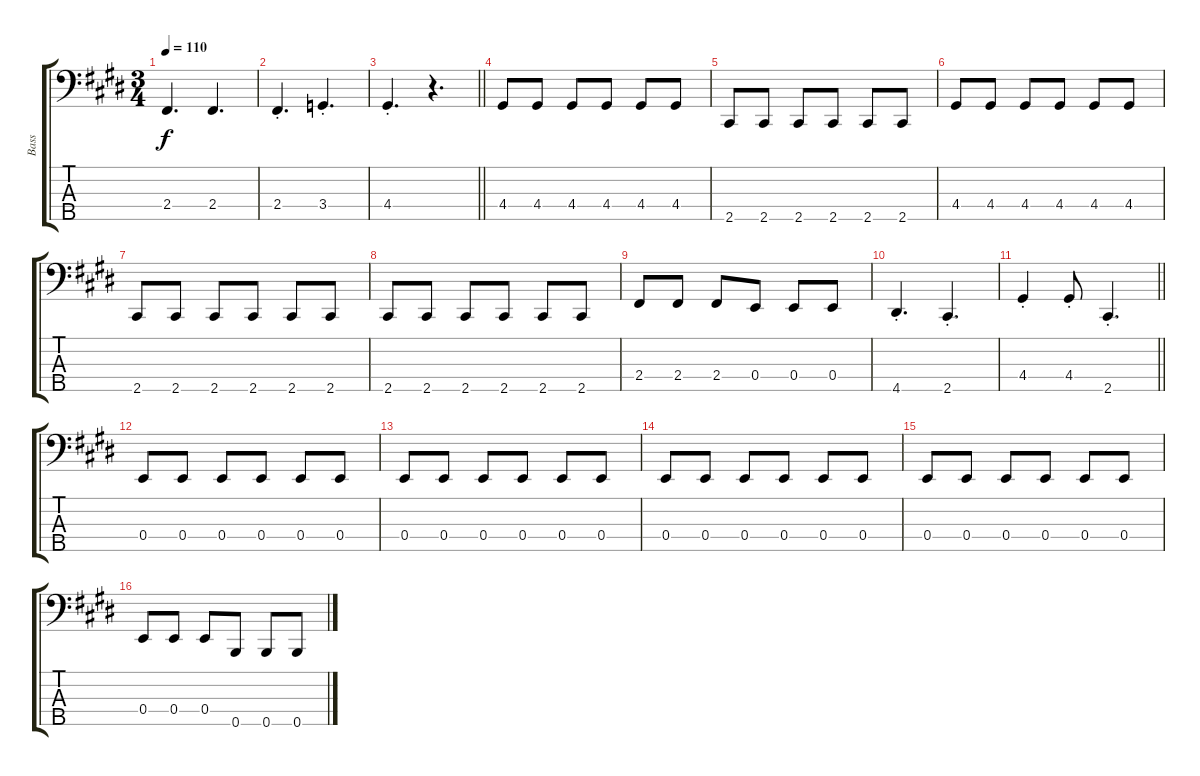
\track ("Bass" "Bass") {instrument electricbassfinger}
\staff {score tabs}
\tuning (G2 D2 A1 E1 B0) {hide}
\ts (3 4)
\tempo 110
\clef f4
\ks c#minor
2.4.4{d dy f} 2.4.4{d} |
2.4{st}.4{d} 3.4{st}.4{d} |
\barLineRight lightlight
4.4{st}.4{d} r.4{d} |
4.4.8 4.4.8 4.4.8 4.4.8 4.4.8 4.4.8 |
2.5.8 2.5.8 2.5.8 2.5.8 2.5.8 2.5.8 |
4.4.8 4.4.8 4.4.8 4.4.8 4.4.8 4.4.8 |
2.5.8 2.5.8 2.5.8 2.5.8 2.5.8 2.5.8 |
2.5.8 2.5.8 2.5.8 2.5.8 2.5.8 2.5.8 |
2.4.8 2.4.8 2.4.8 0.4.8 0.4.8 0.4.8 |
4.5{st}.4{d} 2.5{st}.4{d} |
\barLineRight lightlight
4.4{st}.4 4.4{st}.8 2.5{st}.4{d} |
\ks e
0.4.8 0.4.8 0.4.8 0.4.8 0.4.8 0.4.8 |
\ks c#minor
0.4.8 0.4.8 0.4.8 0.4.8 0.4.8 0.4.8 |
0.4.8 0.4.8 0.4.8 0.4.8 0.4.8 0.4.8 |
0.4.8 0.4.8 0.4.8 0.4.8 0.4.8 0.4.8 |
\ks e
0.4.8 0.4.8 0.4.8 0.5.8 0.5.8 0.5.8
